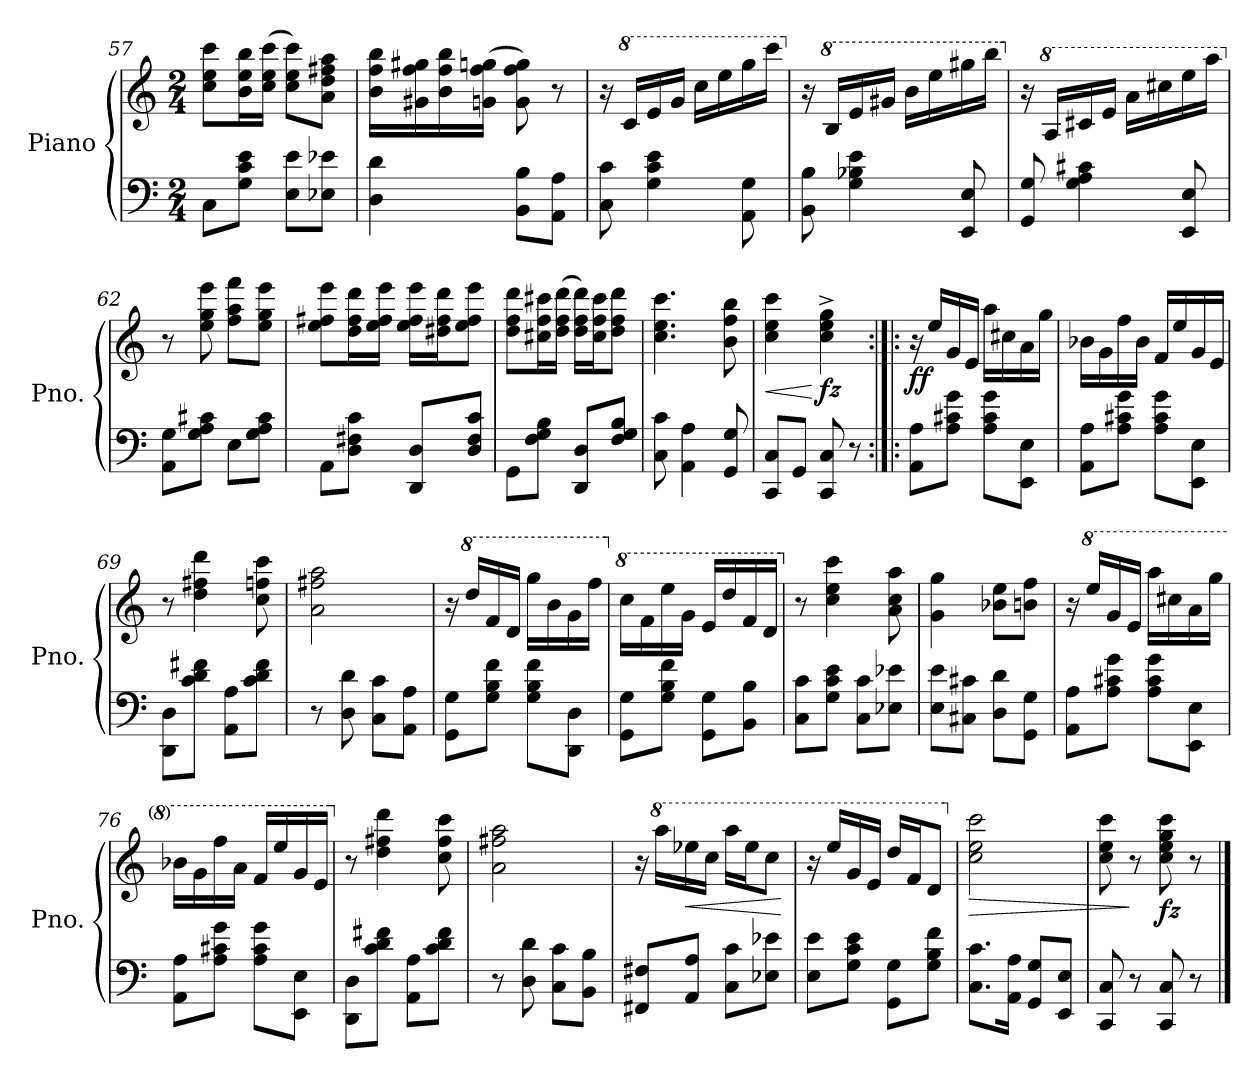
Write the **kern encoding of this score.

**kern	**kern	**dynam
*part1	*part1	*part1
*staff2	*staff1	*staff1/2
*I"Piano	*	*
*I'Pno.	*	*
*clefF4	*clefG2	*
*k[]	*k[]	*
*M2/4	*M2/4	*
=57	=57	=57
8C\L	8cc\ 8ee\ 8ccc\L	.
8G\ 8c\ 8e\J	16b\ 16ee\ 16bb\L	.
.	(>16cc\ 16ee\ 16ccc\JJ	.
8E\ 8e\L	8cc\ 8ee\ 8ccc\L)	.
8E-X\ 8e-X\J	8a\ 8dd\ 8ff#X\ 8aa\J	.
=58	=58	=58
4D\ 4d\	16b\ 16ff\ 16bb\LL	.
.	16g#X\ 16ff\ 16gg#X\	.
.	16b\ 16ff\ 16bb\	.
.	(>16gn\ 16ff\ 16ggn\JJ	.
8BB\ 8B\L	8g\ 8ff\ 8gg\)	.
8AA\ 8A\J	8r	.
=59	=59	=59
8C\ 8c\	16r	.
*	*8va	*
.	16cc/LL	.
4G\ 4c\ 4e\	16ee/	.
.	16gg/JJ	.
.	16ccc\LL	.
.	16eee\	.
8AA\ 8G\	16ggg\	.
.	16cccc\JJ	.
=60	=60	=60
*	*X8va	*
8BB\ 8B\	16r	.
*	*8va	*
.	16b/LL	.
4G\ 4B-X\ 4e\	16ee/	.
.	16gg#X/JJ	.
.	16bb\LL	.
.	16eee\	.
8EE/ 8E/	16ggg#X\	.
.	16bbb\JJ	.
!!LO:PB:g=z
=61	=61	=61
*	*X8va	*
8GG/ 8G/	16r	.
*	*8va	*
.	16a/LL	.
4G\ 4A\ 4c#X\	16cc#X/	.
.	16ee/JJ	.
.	16aa\LL	.
.	16ccc#X\	.
8EE/ 8E/	16eee\	.
.	16aaa\JJ	.
=62	=62	=62
*	*X8va	*
8AA\ 8G\L	8r	.
8G\ 8A\ 8c#X\J	8ee\ 8gg\ 8eee\	.
8E\L	8ff\ 8aa\ 8fff\L	.
8G\ 8A\ 8c#\J	8ee\ 8gg\ 8eee\J	.
=63	=63	=63
8AA\L	8ee\ 8ff#X\ 8eee\L	.
8D\ 8F#X\ 8c\J	16dd\ 16ff#\ 16ddd\L	.
.	16ee\ 16ff#\ 16eee\JJ	.
8DD/ 8D/L	16ee\ 16ff#\ 16eee\LL	.
.	16dd#X\ 16ff#\ 16ddd\J	.
8D/ 8F#/ 8c/J	8ee\ 8ff#\ 8eee\J	.
=64	=64	=64
8GG\L	8dd\ 8ff\ 8ddd\L	.
8F\ 8G\ 8B\J	16cc#X\ 16ff\ 16ccc#X\L	.
.	(>16dd\ 16ff\ 16ddd\JJ	.
8DD/ 8D/L	16dd\ 16ff\ 16ddd\LL)	.
.	16cc#\ 16ff\ 16ccc#\J	.
8F/ 8G/ 8B/J	8dd\ 8ff\ 8ddd\J	.
=65	=65	=65
8C\ 8c\	4.cc\ 4.ee\ 4.ccc\	.
4AA\ 4A\	.	.
8GG/ 8G/	8b\ 8ff\ 8bb\	.
=66	=66	=66
!	!	!LO:HP:b
8CC/ 8C/L	4cc\ 4ee\ 4ccc\	<
8GG/J	.	.
!	!	!LO:DY:n=1:b
8CC/ 8C/	4cc\^ 4ee\^ 4gg\^	[ fz
8r	.	.
!!LO:LB:g=z
=67:|!|:	=67:|!|:	=67:|!|:
!	!	!LO:DY:b
8AA\ 8A\L	16r	ff
.	16ee/LL	.
8A\ 8c#X\ 8g\J	16g/	.
.	16e/JJ	.
8A\ 8c#\ 8g\L	16aa\LL	.
.	16cc#X\	.
8EE\ 8E\J	16a\	.
.	16gg\JJ	.
=68	=68	=68
8AA\ 8A\L	16b-X\LL	.
.	16g\	.
8A\ 8c#X\ 8g\J	16ff\	.
.	16b-\JJ	.
8A\ 8c#\ 8g\L	16f/LL	.
.	16ee/	.
8EE\ 8E\J	16g/	.
.	16e/JJ	.
=69	=69	=69
8DD\ 8D\L	8r	.
8c\ 8d\ 8f#X\J	4dd\ 4ff#X\ 4ddd\	.
8AA\ 8A\L	.	.
8c\ 8d\ 8f#\J	8cc\ 8ffn\ 8ccc\	.
=70	=70	=70
8r	2a\ 2ff#X\ 2aa\	.
8D\ 8d\	.	.
8C\ 8c\L	.	.
8AA\ 8A\J	.	.
=71	=71	=71
8GG\ 8G\L	16r	.
*	*8va	*
.	16ddd/LL	.
8G\ 8B\ 8f\J	16ff/	.
.	16dd/JJ	.
8G\ 8B\ 8f\L	16ggg\LL	.
.	16bb\	.
8DD\ 8D\J	16gg\	.
.	16fff\JJ	.
=72	=72	=72
*	*X8va	*
*	*8va	*
8GG\ 8G\L	16ccc\LL	.
.	16ff\	.
8G\ 8B\ 8f\J	16eee\	.
.	16gg\JJ	.
8GG\ 8G\L	16ee/LL	.
.	16ddd/	.
8BB\ 8B\J	16ff/	.
.	16dd/JJ	.
!!LO:LB:g=z
=73	=73	=73
*	*X8va	*
8C\ 8c\L	8r	.
8G\ 8c\ 8e\J	4cc\ 4ee\ 4ccc\	.
8C\ 8c\L	.	.
8E-X\ 8e-X\J	8a\ 8cc\ 8aa\	.
=74	=74	=74
8E\ 8e\L	4g\ 4gg\	.
8C#X\ 8c#X\J	.	.
8D\ 8d\L	8b-X\ 8ee\L	.
8GG\ 8G\J	8bn\ 8ff\J	.
=75	=75	=75
8AA\ 8A\L	16r	.
*	*8va	*
.	16eee/LL	.
8A\ 8c#X\ 8g\J	16gg/	.
.	16ee/JJ	.
8A\ 8c#\ 8g\L	16aaa\LL	.
.	16ccc#X\	.
8EE\ 8E\J	16aa\	.
.	16ggg\JJ	.
=76	=76	=76
8AA\ 8A\L	16bb-X\LL	.
.	16gg\	.
8A\ 8c#X\ 8g\J	16fff\	.
.	16aa\JJ	.
8A\ 8c#\ 8g\L	16ff/LL	.
.	16eee/	.
8EE\ 8E\J	16gg/	.
.	16ee/JJ	.
=77	=77	=77
*	*X8va	*
8DD\ 8D\L	8r	.
8c\ 8d\ 8f#X\J	4dd\ 4ff#X\ 4ddd\	.
8AA\ 8A\L	.	.
8c\ 8d\ 8f#\J	8cc\ 8ff#\ 8ccc\	.
=78	=78	=78
8r	2a\ 2ff#X\ 2aa\	.
8D\ 8d\	.	.
8C\ 8c\L	.	.
8BB\ 8B\J	.	.
=79	=79	=79
8FF#X/ 8F#X/L	16r	.
*	*8va	*
.	16aaa\LL	.
!	!	!LO:HP:b
8AA/ 8A/J	16eee-X\	<
.	16ccc\JJ	.
8C\ 8c\L	16aaa\LL	.
.	16eee-\J	.
8E-X\ 8e-X\J	8ccc\J	.
.	.	[
!!LO:LB:g=z
=80	=80	=80
8E\ 8e\L	16r	.
.	16eee/LL	.
8G\ 8c\ 8e\J	16gg/	.
.	16ee/JJ	.
8GG\ 8G\L	16ddd/LL	.
.	16ff/J	.
8G\ 8B\ 8f\J	8dd/J	.
=81	=81	=81
*	*X8va	*
!	!	!LO:HP:b
8.C\ 8.c\L	2cc\ 2ee\ 2ccc\	>
16AA\ 16A\Jk	.	.
8GG/ 8G/L	.	.
8EE/ 8E/J	.	.
=82	=82	=82
8CC/ 8C/	8cc\ 8ee\ 8ccc\	.
8r	8r	]
!	!	!LO:DY:b
8CC/ 8C/	8cc\ 8ee\ 8gg\ 8ccc\	fz
8r	8r	.
==	==	==
*-	*-	*-
